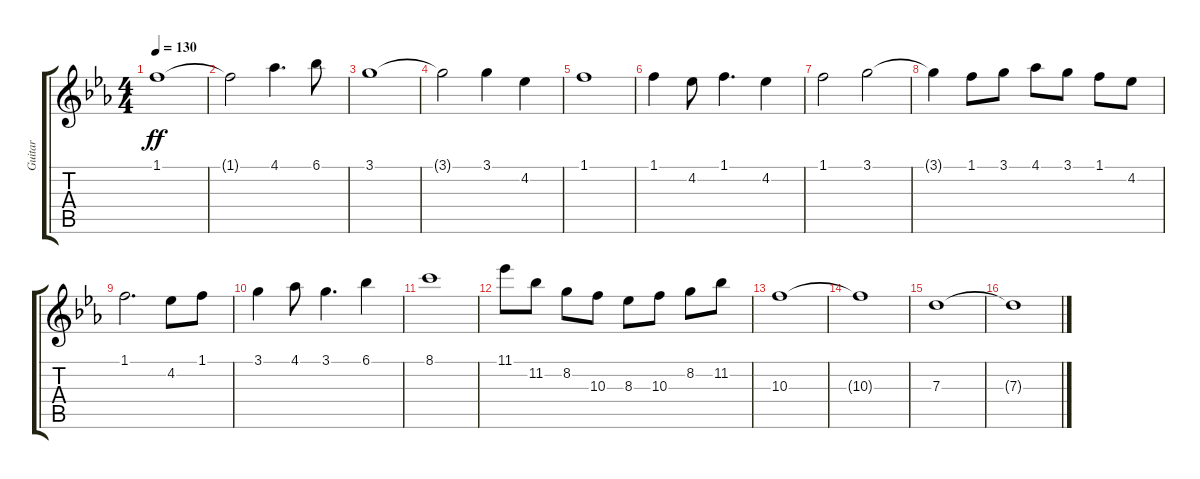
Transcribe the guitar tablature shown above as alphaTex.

\track ("Guitar" "Guitar") {instrument acousticguitarsteel}
\staff {score tabs}
\tuning (E4 B3 G3 D3 A2 E2) {hide}
\ts (4 4)
\tempo 130
\clef g2
\ks cminor
1.1.1{dy ff} |
1.1{t}.2 4.1.4{d} 6.1.8 |
3.1.1 |
3.1{t}.2 3.1.4 4.2.4 |
1.1.1 |
1.1.4 4.2.8 1.1.4{d} 4.2.4 |
1.1.2 3.1.2 |
3.1{t}.4 1.1.8 3.1.8 4.1.8 3.1.8 1.1.8 4.2.8 |
1.1.2{d} 4.2.8 1.1.8 |
3.1.4 4.1.8 3.1.4{d} 6.1.4 |
8.1.1 |
11.1.8 11.2.8 8.2.8 10.3.8 8.3.8 10.3.8 8.2.8 11.2.8 |
10.3.1 |
10.3{t}.1 |
7.3.1 |
7.3{t}.1
